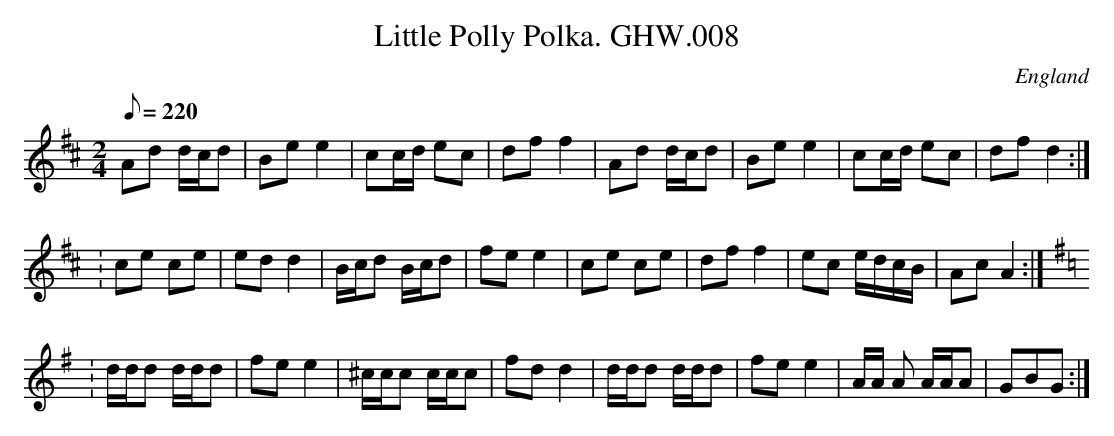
X:1
T:Little Polly Polka. GHW.008
M:2/4
L:1/8
Q:220
O:England
K:D
Ad d/c/d|Be e2|cc/d/ ec|df f2|Ad d/c/d|Be e2|cc/d/ ec|df d2:|!
:ce ce|ed d2|B/wc/d B/c/d|fe e2| ce ce |df f2|ec e/d/c/B/|Ac A2:|!
K:G
:d/d/d d/d/d|fe e2|^c/c/c c/c/c|fd d2|d/d/d d/d/d|fe e2|A/A/
2A A/A/A|GBG:|
